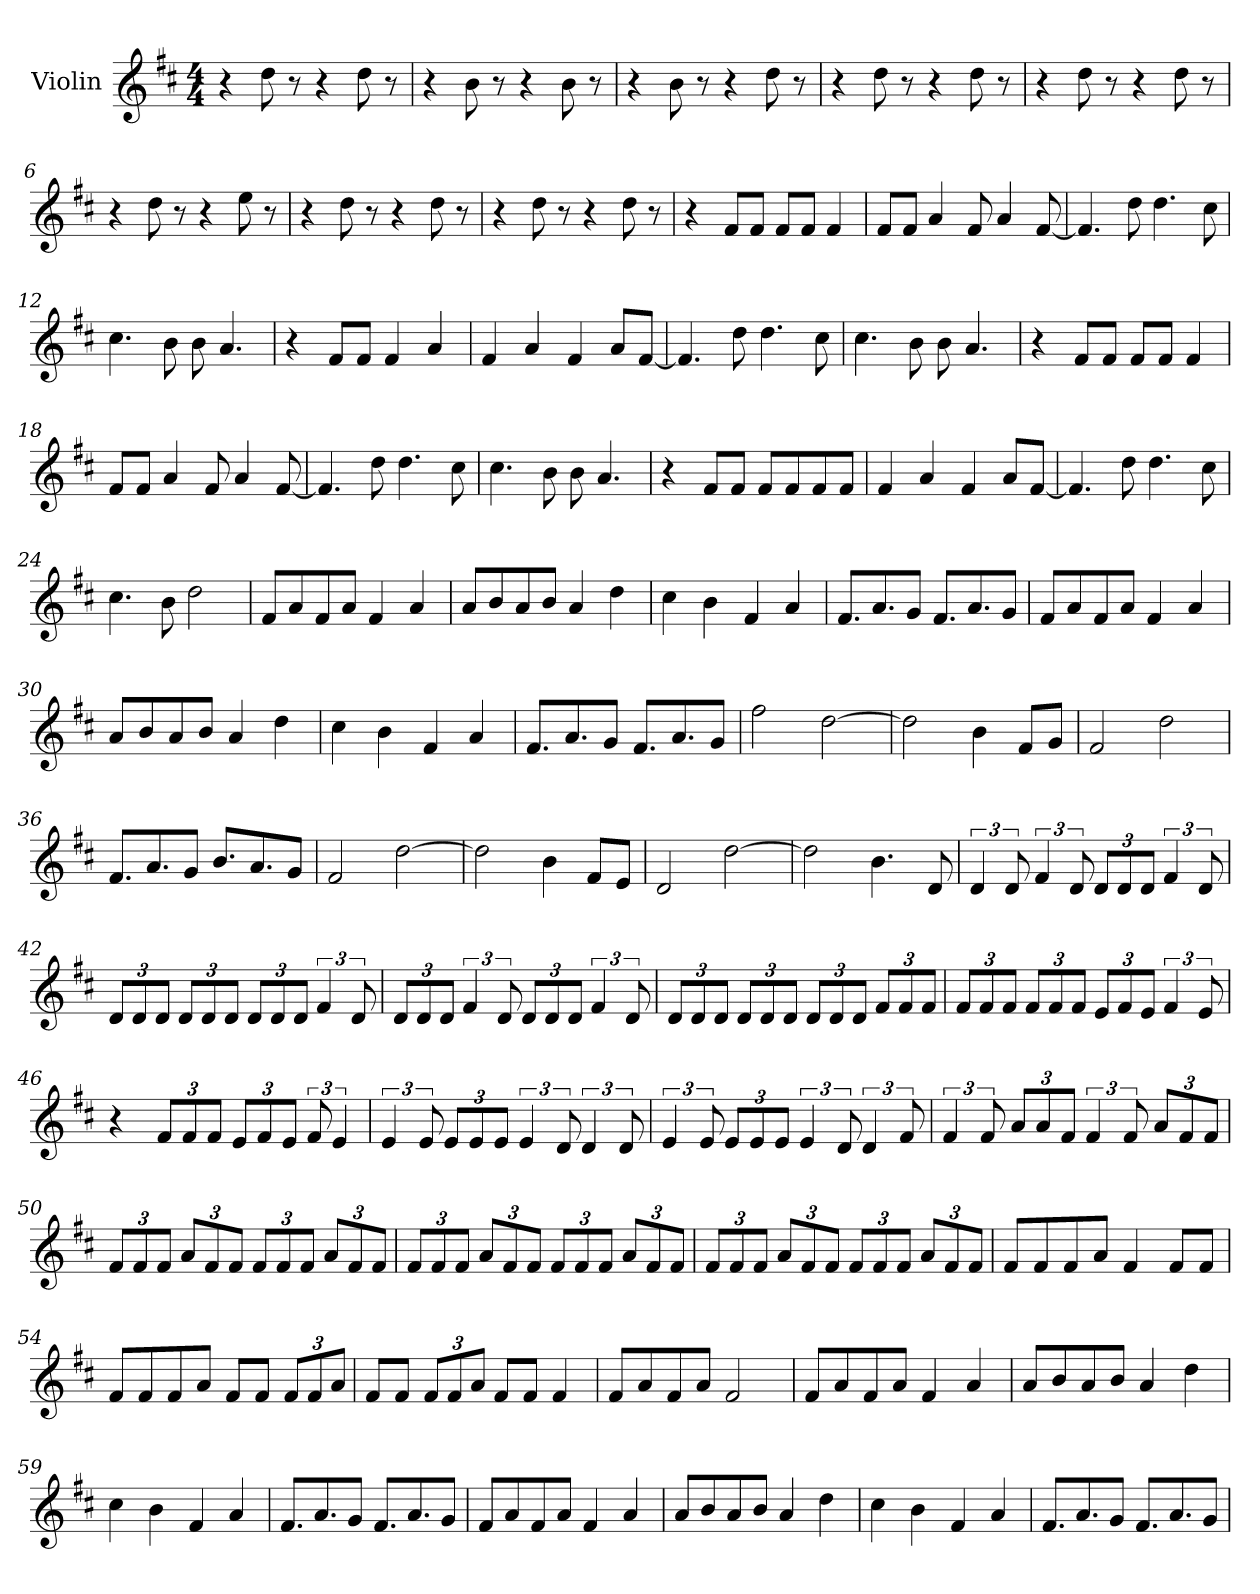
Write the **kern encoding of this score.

**kern
*part1
*staff1
*I"Violin
*I'Vln.
*clefG2
*k[f#c#]
*M4/4
=1
4r
8dd\
8r
4r
8dd\
8r
=2
4r
8b\
8r
4r
8b\
8r
=3
4r
8b\
8r
4r
8dd\
8r
=4
4r
8dd\
8r
4r
8dd\
8r
=5
4r
8dd\
8r
4r
8dd\
8r
=6
4r
8dd\
8r
4r
8ee\
8r
!!LO:LB:g=z
=7
4r
8dd\
8r
4r
8dd\
8r
=8
4r
8dd\
8r
4r
8dd\
8r
=9
4r
8f#/L
8f#/J
8f#/L
8f#/J
4f#/
=10
8f#/L
8f#/J
4a/
8f#/
4a/
[8f#/
=11
4.f#/]
8dd\
4.dd\
8cc#\
=12
4.cc#\
8b\
8b\
4.a/
!!LO:LB:g=z
=13
4r
8f#/L
8f#/J
4f#/
4a/
=14
4f#/
4a/
4f#/
8a/L
[8f#/J
=15
4.f#/]
8dd\
4.dd\
8cc#\
=16
4.cc#\
8b\
8b\
4.a/
=17
4r
8f#/L
8f#/J
8f#/L
8f#/J
4f#/
=18
8f#/L
8f#/J
4a/
8f#/
4a/
[8f#/
=19
4.f#/]
8dd\
4.dd\
8cc#\
!!LO:LB:g=z
=20
4.cc#\
8b\
8b\
4.a/
=21
4r
8f#/L
8f#/J
8f#/L
8f#/
8f#/
8f#/J
=22
4f#/
4a/
4f#/
8a/L
[8f#/J
=23
4.f#/]
8dd\
4.dd\
8cc#\
=24
4.cc#\
8b\
2dd\
=25
8f#/L
8a/
8f#/
8a/J
4f#/
4a/
=26
8a/L
8b/
8a/
8b/J
4a/
4dd\
!!LO:LB:g=z
=27
4cc#\
4b\
4f#/
4a/
=28
8.f#/L
8.a/
8g/J
8.f#/L
8.a/
8g/J
=29
8f#/L
8a/
8f#/
8a/J
4f#/
4a/
=30
8a/L
8b/
8a/
8b/J
4a/
4dd\
=31
4cc#\
4b\
4f#/
4a/
=32
8.f#/L
8.a/
8g/J
8.f#/L
8.a/
8g/J
=33
2ff#\
[2dd\
!!LO:LB:g=z
=34
2dd\]
4b\
8f#/L
8g/J
=35
2f#/
2dd\
=36
8.f#/L
8.a/
8g/J
8.b/L
8.a/
8g/J
=37
2f#/
[2dd\
=38
2dd\]
4b\
8f#/L
8e/J
=39
2d/
[2dd\
=40
2dd\]
4.b\
8d/
!!LO:LB:g=z
=41
6d/
12d/
6f#/
12d/
*Xbrackettup
12d/L
12d/
12d/J
*brackettup
6f#/
12d/
=42
*Xbrackettup
12d/L
12d/
12d/J
12d/L
12d/
12d/J
12d/L
12d/
12d/J
*brackettup
6f#/
12d/
=43
*Xbrackettup
12d/L
12d/
12d/J
*brackettup
6f#/
12d/
*Xbrackettup
12d/L
12d/
12d/J
*brackettup
6f#/
12d/
!!LO:LB:g=z
=44
*Xbrackettup
12d/L
12d/
12d/J
12d/L
12d/
12d/J
12d/L
12d/
12d/J
12f#/L
12f#/
12f#/J
=45
12f#/L
12f#/
12f#/J
12f#/L
12f#/
12f#/J
12e/L
12f#/
12e/J
*brackettup
6f#/
12e/
=46
4r
*Xbrackettup
12f#/L
12f#/
12f#/J
12e/L
12f#/
12e/J
*brackettup
12f#/
6e/
!!LO:LB:g=z
=47
6e/
12e/
*Xbrackettup
12e/L
12e/
12e/J
*brackettup
6e/
12d/
6d/
12d/
=48
6e/
12e/
*Xbrackettup
12e/L
12e/
12e/J
*brackettup
6e/
12d/
6d/
12f#/
=49
6f#/
12f#/
*Xbrackettup
12a/L
12a/
12f#/J
*brackettup
6f#/
12f#/
*Xbrackettup
12a/L
12f#/
12f#/J
!!LO:LB:g=z
=50
12f#/L
12f#/
12f#/J
12a/L
12f#/
12f#/J
12f#/L
12f#/
12f#/J
12a/L
12f#/
12f#/J
=51
12f#/L
12f#/
12f#/J
12a/L
12f#/
12f#/J
12f#/L
12f#/
12f#/J
12a/L
12f#/
12f#/J
=52
12f#/L
12f#/
12f#/J
12a/L
12f#/
12f#/J
12f#/L
12f#/
12f#/J
12a/L
12f#/
12f#/J
!!LO:PB:g=z
=53
8f#/L
8f#/
8f#/
8a/J
4f#/
8f#/L
8f#/J
=54
8f#/L
8f#/
8f#/
8a/J
8f#/L
8f#/J
12f#/L
12f#/
12a/J
=55
8f#/L
8f#/J
12f#/L
12f#/
12a/J
8f#/L
8f#/J
4f#/
=56
8f#/L
8a/
8f#/
8a/J
2f#/
=57
8f#/L
8a/
8f#/
8a/J
4f#/
4a/
!!LO:LB:g=z
=58
8a/L
8b/
8a/
8b/J
4a/
4dd\
=59
4cc#\
4b\
4f#/
4a/
=60
8.f#/L
8.a/
8g/J
8.f#/L
8.a/
8g/J
=61
8f#/L
8a/
8f#/
8a/J
4f#/
4a/
=62
8a/L
8b/
8a/
8b/J
4a/
4dd\
=63
4cc#\
4b\
4f#/
4a/
!!LO:LB:g=z
=64
8.f#/L
8.a/
8g/J
8.f#/L
8.a/
8g/J
=
*-
